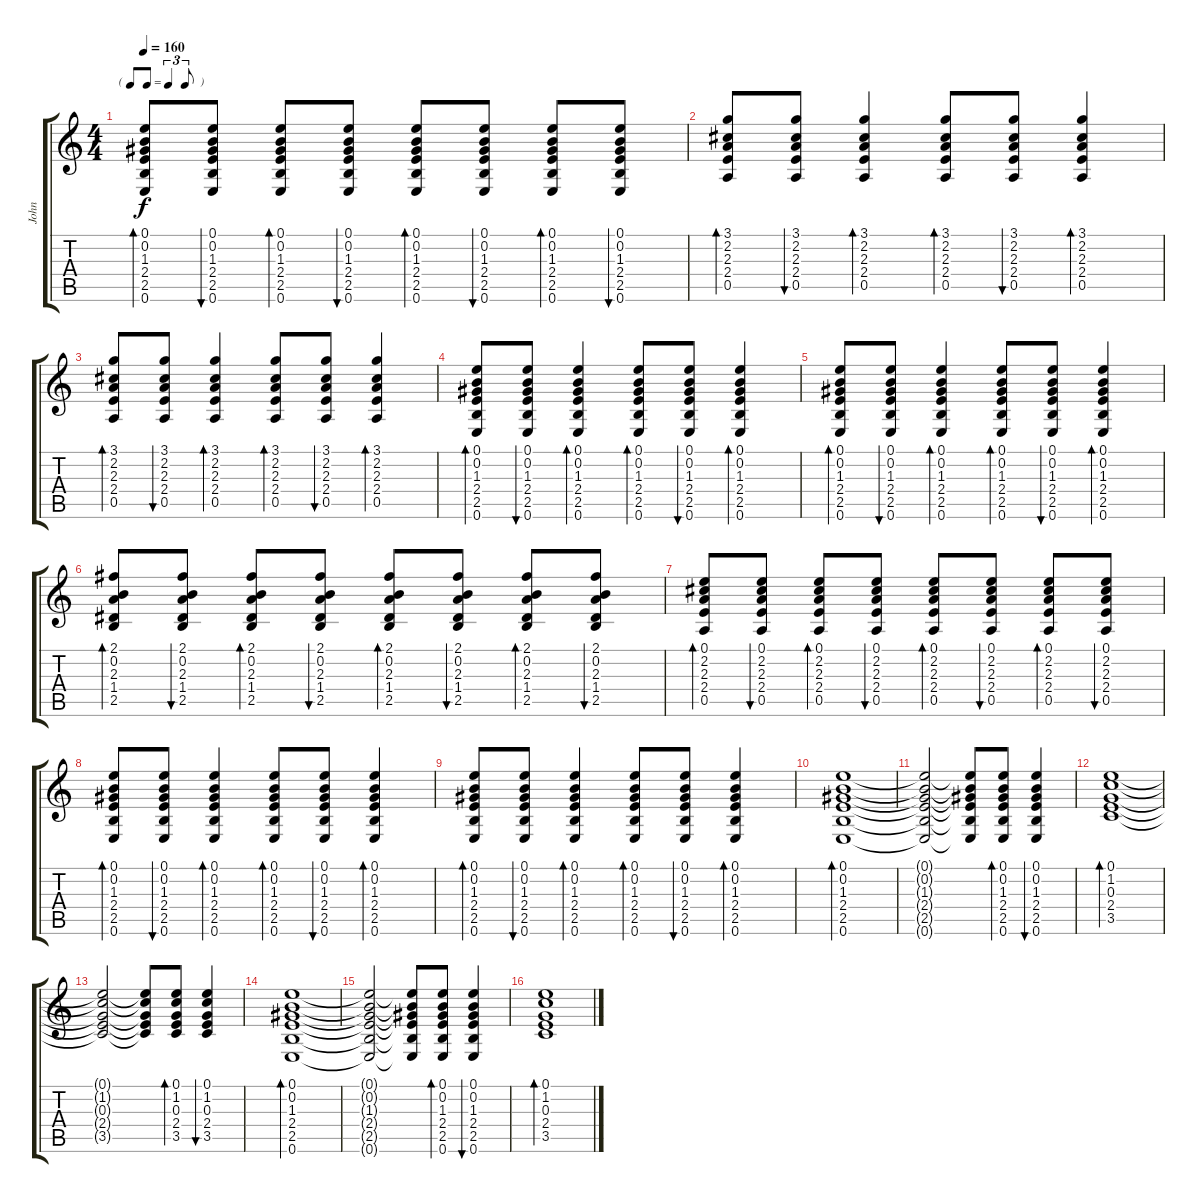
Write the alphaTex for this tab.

\track ("John" "John") {instrument acousticguitarsteel}
\staff {score tabs}
\tuning (E4 B3 G3 D3 A2 E2) {hide}
\ts (4 4)
\tf triplet8th
\tempo 160
\clef g2
\ks c
(0.1 0.2 1.3 2.4 2.5 0.6).8{bd 120 dy f} (0.1 0.2 1.3 2.4 2.5 0.6).8{bu 120} (0.1 0.2 1.3 2.4 2.5 0.6).8{bd 120} (0.1 0.2 1.3 2.4 2.5 0.6).8{bu 120} (0.1 0.2 1.3 2.4 2.5 0.6).8{bd 120} (0.1 0.2 1.3 2.4 2.5 0.6).8{bu 120} (0.1 0.2 1.3 2.4 2.5 0.6).8{bd 120} (0.1 0.2 1.3 2.4 2.5 0.6).8{bu 120} |
(3.1 2.2 2.3 2.4 0.5).8{bd 120} (3.1 2.2 2.3 2.4 0.5).8{bu 120} (3.1 2.2 2.3 2.4 0.5).4{bd 120} (3.1 2.2 2.3 2.4 0.5).8{bd 120} (3.1 2.2 2.3 2.4 0.5).8{bu 120} (3.1 2.2 2.3 2.4 0.5).4{bd 120} |
(3.1 2.2 2.3 2.4 0.5).8{bd 120} (3.1 2.2 2.3 2.4 0.5).8{bu 120} (3.1 2.2 2.3 2.4 0.5).4{bd 120} (3.1 2.2 2.3 2.4 0.5).8{bd 120} (3.1 2.2 2.3 2.4 0.5).8{bu 120} (3.1 2.2 2.3 2.4 0.5).4{bd 120} |
(0.1 0.2 1.3 2.4 2.5 0.6).8{bd 120} (0.1 0.2 1.3 2.4 2.5 0.6).8{bu 120} (0.1 0.2 1.3 2.4 2.5 0.6).4{bd 120} (0.1 0.2 1.3 2.4 2.5 0.6).8{bd 120} (0.1 0.2 1.3 2.4 2.5 0.6).8{bu 120} (0.1 0.2 1.3 2.4 2.5 0.6).4{bd 120} |
(0.1 0.2 1.3 2.4 2.5 0.6).8{bd 120} (0.1 0.2 1.3 2.4 2.5 0.6).8{bu 120} (0.1 0.2 1.3 2.4 2.5 0.6).4{bd 120} (0.1 0.2 1.3 2.4 2.5 0.6).8{bd 120} (0.1 0.2 1.3 2.4 2.5 0.6).8{bu 120} (0.1 0.2 1.3 2.4 2.5 0.6).4{bd 120} |
(2.1 0.2 2.3 1.4 2.5).8{bd 120} (2.1 0.2 2.3 1.4 2.5).8{bu 120} (2.1 0.2 2.3 1.4 2.5).8{bd 120} (2.1 0.2 2.3 1.4 2.5).8{bu 120} (2.1 0.2 2.3 1.4 2.5).8{bd 120} (2.1 0.2 2.3 1.4 2.5).8{bu 120} (2.1 0.2 2.3 1.4 2.5).8{bd 120} (2.1 0.2 2.3 1.4 2.5).8{bu 120} |
(0.1 2.2 2.3 2.4 0.5).8{bd 120} (0.1 2.2 2.3 2.4 0.5).8{bu 120} (0.1 2.2 2.3 2.4 0.5).8{bd 120} (0.1 2.2 2.3 2.4 0.5).8{bu 120} (0.1 2.2 2.3 2.4 0.5).8{bd 120} (0.1 2.2 2.3 2.4 0.5).8{bu 120} (0.1 2.2 2.3 2.4 0.5).8{bd 120} (0.1 2.2 2.3 2.4 0.5).8{bu 120} |
(0.1 0.2 1.3 2.4 2.5 0.6).8{bd 120} (0.1 0.2 1.3 2.4 2.5 0.6).8{bu 120} (0.1 0.2 1.3 2.4 2.5 0.6).4{bd 120} (0.1 0.2 1.3 2.4 2.5 0.6).8{bd 120} (0.1 0.2 1.3 2.4 2.5 0.6).8{bu 120} (0.1 0.2 1.3 2.4 2.5 0.6).4{bd 120} |
(0.1 0.2 1.3 2.4 2.5 0.6).8{bd 120} (0.1 0.2 1.3 2.4 2.5 0.6).8{bu 120} (0.1 0.2 1.3 2.4 2.5 0.6).4{bd 120} (0.1 0.2 1.3 2.4 2.5 0.6).8{bd 120} (0.1 0.2 1.3 2.4 2.5 0.6).8{bu 120} (0.1 0.2 1.3 2.4 2.5 0.6).4{bd 120} |
(0.1 0.2 1.3 2.4 2.5 0.6).1{bd 120} |
(0.1{t} 0.2{t} 1.3{t} 2.4{t} 2.5{t} 0.6{t}).2 (0.1{t} 0.2{t} 1.3{t} 2.4{t} 2.5{t} 0.6{t}).8 (0.1 0.2 1.3 2.4 2.5 0.6).8{bd 120} (0.1 0.2 1.3 2.4 2.5 0.6).4{bu 120} |
(0.1 1.2 0.3 2.4 3.5).1{bd 120} |
(0.1{t} 1.2{t} 0.3{t} 2.4{t} 3.5{t}).2 (0.1{t} 1.2{t} 0.3{t} 2.4{t} 3.5{t}).8 (0.1 1.2 0.3 2.4 3.5).8{bd 120} (0.1 1.2 0.3 2.4 3.5).4{bu 120} |
(0.1 0.2 1.3 2.4 2.5 0.6).1{bd 120} |
(0.1{t} 0.2{t} 1.3{t} 2.4{t} 2.5{t} 0.6{t}).2 (0.1{t} 0.2{t} 1.3{t} 2.4{t} 2.5{t} 0.6{t}).8 (0.1 0.2 1.3 2.4 2.5 0.6).8{bd 120} (0.1 0.2 1.3 2.4 2.5 0.6).4{bu 120} |
(0.1 1.2 0.3 2.4 3.5).1{bd 120}
